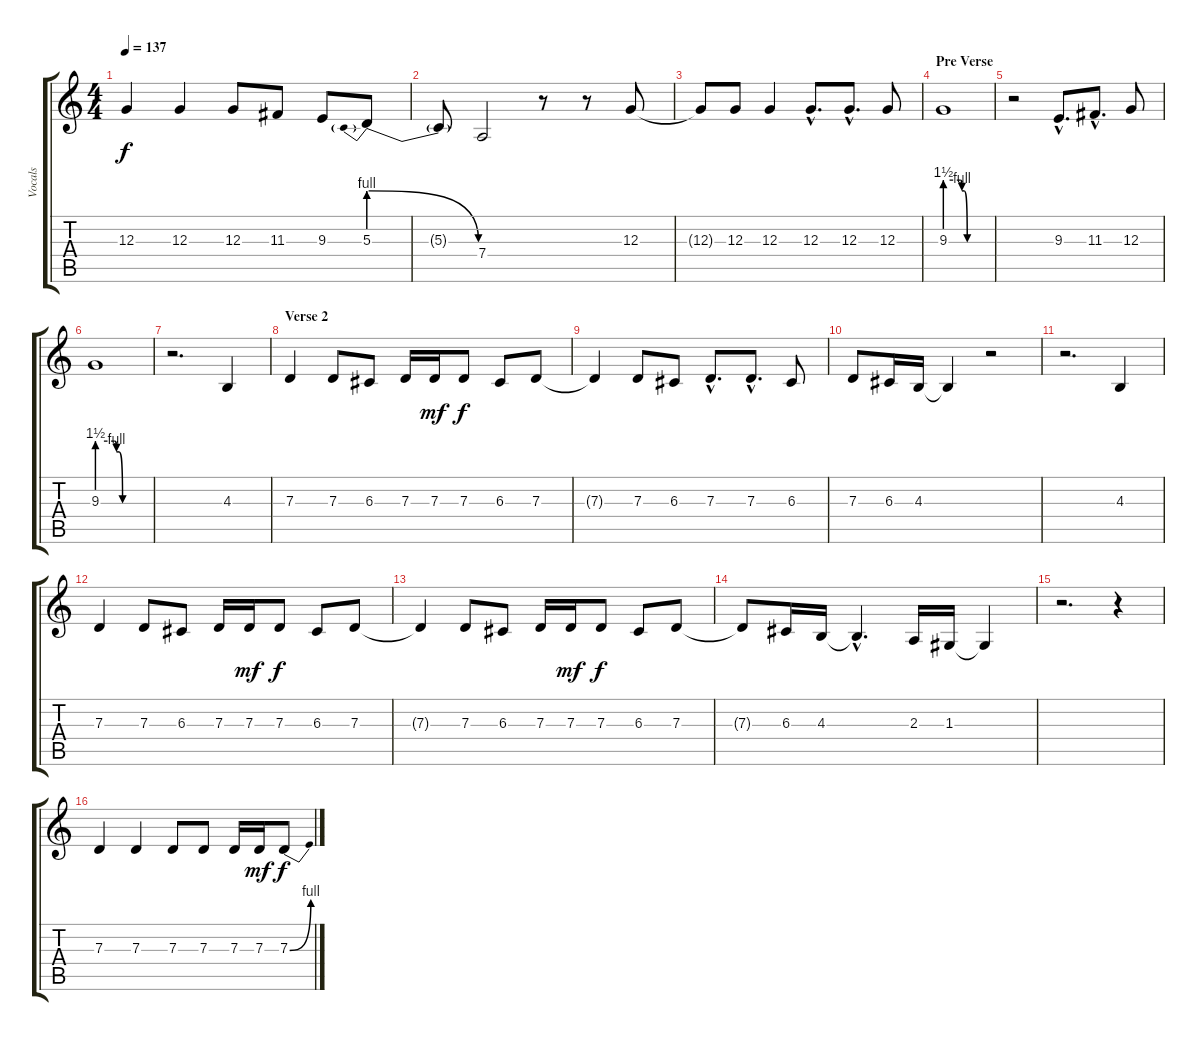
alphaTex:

\track ("Vocals" "Vocals") {instrument baritonesax}
\staff {score tabs}
\tuning (E4 B3 G3 D3 A2 E2) {hide}
\ts (4 4)
\tempo 137
\clef g2
\ks c
12.3.4{dy f} 12.3.4 12.3.8 11.3.8 9.3.8 5.3{be (prebendrelease 0 4 60 0)}.8 |
5.3{t}.8 7.4.2 r.8 r.8 12.3.8 |
12.3{t}.8 12.3.8 12.3.4 12.3{hac}.8{d} 12.3{hac}.8{d} 12.3.8 |
\section ("" "Pre Verse")
9.3{be (custom 0 6 20 6 22 4 25 4 29 0 40 0 60 0)}.1 |
r.2 9.3{hac}.8{d} 11.3{hac}.8{d} 12.3.8 |
9.3{be (custom 0 6 20 6 22 4 25 4 29 0 40 0 60 0)}.1 |
r.2{d} 4.3.4 |
\section ("" "Verse 2")
7.3.4 7.3.8 6.3.8 7.3.16 7.3.16{dy mf} 7.3.8{dy f} 6.3.8 7.3.8 |
7.3{t}.4 7.3.8 6.3.8 7.3{hac}.8{d} 7.3{hac}.8{d} 6.3.8 |
7.3.8 6.3.16 4.3.16 4.3{t}.4 r.2 |
r.2{d} 4.3.4 |
7.3.4 7.3.8 6.3.8 7.3.16 7.3.16{dy mf} 7.3.8{dy f} 6.3.8 7.3.8 |
7.3{t}.4 7.3.8 6.3.8 7.3.16 7.3.16{dy mf} 7.3.8{dy f} 6.3.8 7.3.8 |
7.3{t}.8 6.3.16 4.3.16 4.3{hac t}.4{d} 2.3.16 1.3.16 1.3{t}.4 |
r.2{d} r.4 |
7.3.4 7.3.4 7.3.8 7.3.8 7.3.16 7.3.16{dy mf} 7.3{be (bend 0 0 60 4)}.8{dy f}
